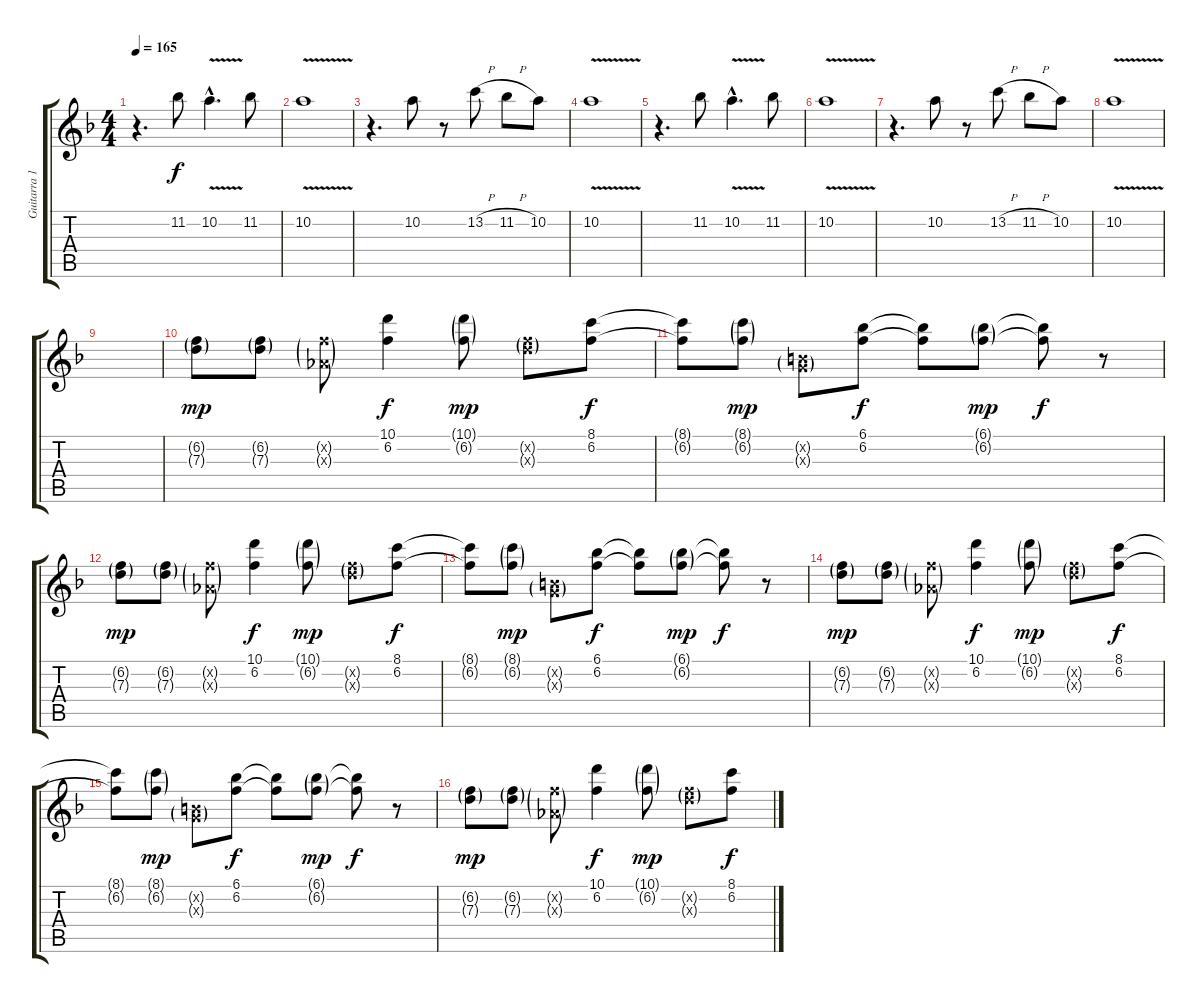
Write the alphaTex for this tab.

\track ("Guitarra 1" "Guitarra 1") {instrument electricguitarclean}
\staff {score tabs}
\tuning (E4 B3 G3 D3 A2 E2) {hide}
\ts (4 4)
\tempo 165
\clef g2
\ks dminor
r.4{d dy f} 11.2.8 10.2{v hac}.4{d} 11.2.8 |
10.2{v}.1 |
r.4{d} 10.2.8 r.8 13.2{h}.8 11.2{h}.8 10.2.8 |
10.2{v}.1 |
r.4{d} 11.2.8 10.2{v hac}.4{d} 11.2.8 |
10.2{v}.1 |
r.4{d} 10.2.8 r.8 13.2{h}.8 11.2{h}.8 10.2.8 |
10.2{v}.1 |
|
(6.2{g} 7.3{g}).8{dy mp instrument electricguitarclean} (6.2{g} 7.3{g}).8 (6.2{g x} 1.3{g x}).8 (10.1 6.2).4{dy f} (10.1{g} 6.2{g}).8{dy mp} (6.2{g x} 7.3{g x}).8 (8.1 6.2).8{dy f} |
(8.1{t} 6.2{t}).8 (8.1{g} 6.2{g}).8{dy mp} (0.2{g x} 0.3{g x}).8 (6.1 6.2).8{dy f} (6.1{t} 6.2{t}).8 (6.1{g} 6.2{g}).8{dy mp} (6.1{t} 6.2{t}).8{dy f} r.8 |
(6.2{g} 7.3{g}).8{dy mp} (6.2{g} 7.3{g}).8 (6.2{g x} 1.3{g x}).8 (10.1 6.2).4{dy f} (10.1{g} 6.2{g}).8{dy mp} (6.2{g x} 7.3{g x}).8 (8.1 6.2).8{dy f} |
(8.1{t} 6.2{t}).8 (8.1{g} 6.2{g}).8{dy mp} (0.2{g x} 0.3{g x}).8 (6.1 6.2).8{dy f} (6.1{t} 6.2{t}).8 (6.1{g} 6.2{g}).8{dy mp} (6.1{t} 6.2{t}).8{dy f} r.8 |
(6.2{g} 7.3{g}).8{dy mp} (6.2{g} 7.3{g}).8 (6.2{g x} 1.3{g x}).8 (10.1 6.2).4{dy f} (10.1{g} 6.2{g}).8{dy mp} (6.2{g x} 7.3{g x}).8 (8.1 6.2).8{dy f} |
(8.1{t} 6.2{t}).8 (8.1{g} 6.2{g}).8{dy mp} (0.2{g x} 0.3{g x}).8 (6.1 6.2).8{dy f} (6.1{t} 6.2{t}).8 (6.1{g} 6.2{g}).8{dy mp} (6.1{t} 6.2{t}).8{dy f} r.8 |
(6.2{g} 7.3{g}).8{dy mp} (6.2{g} 7.3{g}).8 (6.2{g x} 1.3{g x}).8 (10.1 6.2).4{dy f} (10.1{g} 6.2{g}).8{dy mp} (6.2{g x} 7.3{g x}).8 (8.1 6.2).8{dy f}
